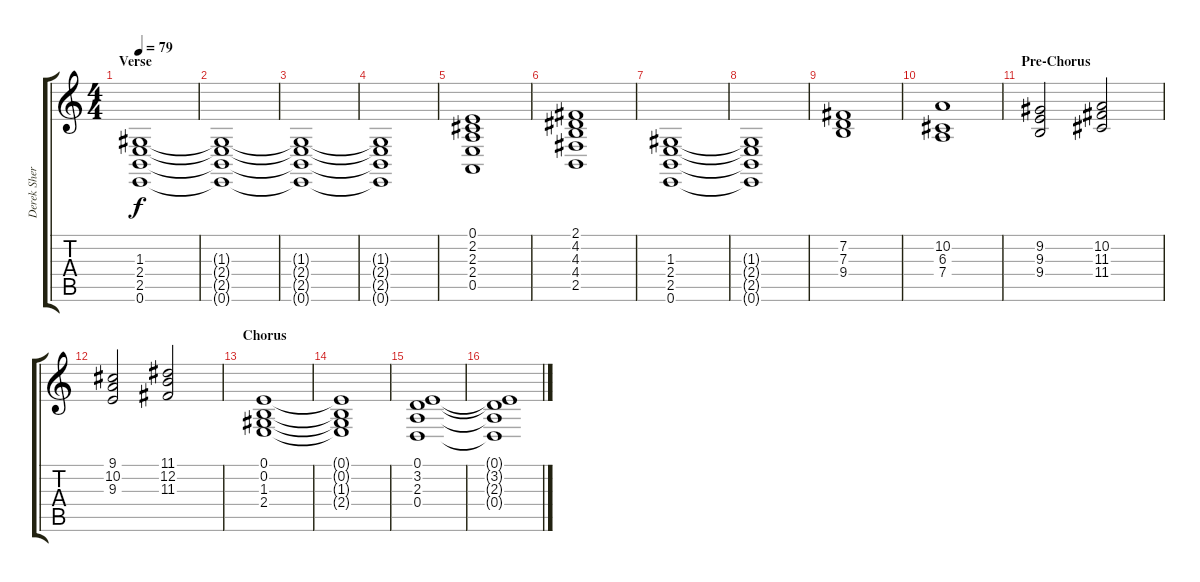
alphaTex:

\track ("Derek Sherinian (Left Hand)" "Derek Sher") {instrument pad2warm}
\staff {score tabs}
\tuning (E4 B3 G3 D3 A2 E2) {hide}
\ts (4 4)
\section ("" "Verse")
\tempo 79
\clef g2
\ks c
(1.3 2.4 2.5 0.6).1{dy f} |
(1.3{t} 2.4{t} 2.5{t} 0.6{t}).1 |
(1.3{t} 2.4{t} 2.5{t} 0.6{t}).1 |
(1.3{t} 2.4{t} 2.5{t} 0.6{t}).1 |
(0.1 2.2 2.3 2.4 0.5).1 |
(2.1 4.2 4.3 4.4 2.5).1 |
(1.3 2.4 2.5 0.6).1 |
(1.3{t} 2.4{t} 2.5{t} 0.6{t}).1 |
(7.2 7.3 9.4).1 |
(10.2 6.3 7.4).1 |
\section ("" "Pre-Chorus")
(9.2 9.3 9.4).2 (10.2 11.3 11.4).2 |
(9.1 10.2 9.3).2 (11.1 12.2 11.3).2 |
\section ("" "Chorus")
(0.1 0.2 1.3 2.4).1 |
(0.1{t} 0.2{t} 1.3{t} 2.4{t}).1 |
(0.1 3.2 2.3 0.4).1 |
(0.1{t} 3.2{t} 2.3{t} 0.4{t}).1
